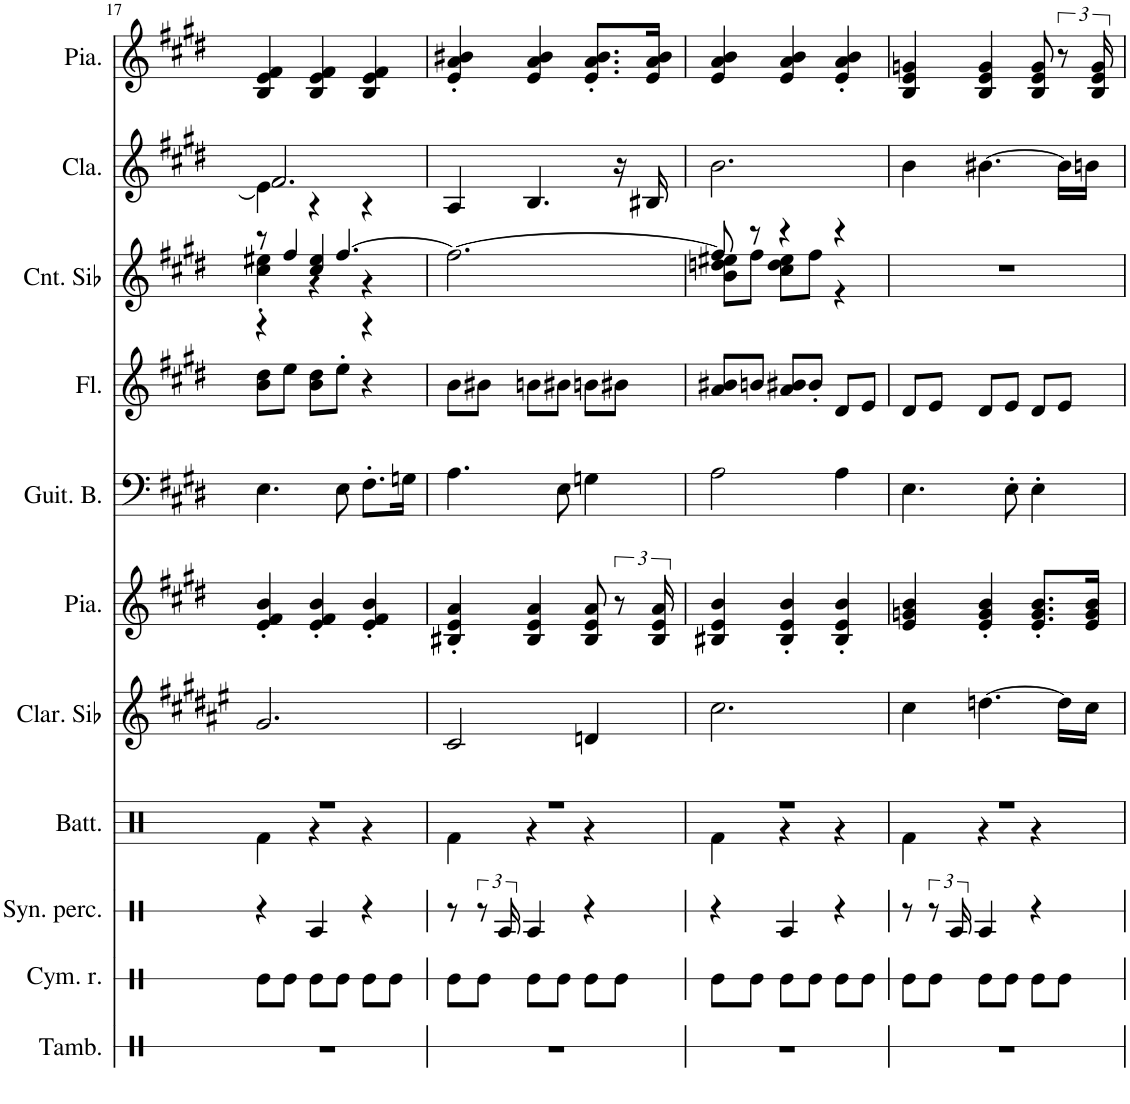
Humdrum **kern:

**kern	**kern	**kern	**kern	**kern	**kern	**kern	**kern	**kern	**kern	**kern
*part11	*part10	*part9	*part8	*part7	*part6	*part5	*part4	*part3	*part2	*part1
*staff11	*staff10	*staff9	*staff8	*staff7	*staff6	*staff5	*staff4	*staff3	*staff2	*staff1
*I"Tambourin, tambourn	*I"Cymbale ride, ride	*I"Synthétiseur de percussions, snare	*I"Batterie, bassdrum	*I"Clarinette en Sib	*I"Piano, orgue	*I"Guitare basse, basse	*I"Flûte, flute	*I"Cornet en Sib, cuivres	*I"Clavecin, harpsi	*I"Piano, piano
*I'Tamb.	*I'Cym. r.	*I'Syn. perc.	*I'Batt.	*I'Clar. Sib	*I'Pia.	*I'Guit. B.	*I'Fl.	*I'Cnt. Sib	*I'Cla.	*I'Pia.
!!LO:PB:g=z
*clefX	*clefX	*clefX	*clefX	*clefG2	*clefG2	*clefF4	*clefG2	*clefG2	*clefG2	*clefG2
*	*	*	*	*Trd1c2	*	*Trd7c12	*	*Trd1c2	*	*
*k[]	*k[]	*k[]	*k[]	*k[f#c#g#d#a#e#]	*k[f#c#g#d#]	*k[f#c#g#d#]	*k[f#c#g#d#]	*k[f#c#g#d#]	*k[f#c#g#d#]	*k[f#c#g#d#]
*M3/4	*M3/4	*M3/4	*M3/4	*M3/4	*M3/4	*M3/4	*M3/4	*M3/4	*M3/4	*M3/4
=17	=17	=17	=17	=17	=17	=17	=17	=17	=17	=17
*	*	*	*^	*	*	*	*	*^	*^	*
*	*	*	*	*	*	*	*	*	*	*^	*	*	*
2.r	8Re\L	4r	2.r	4Rf\	2.g#/	4e/' 4f#/' 4b/'	4.E\	8b\ 8dd#\L	8r	4cc#\' 4ee#X\'	4r	2.f#/	4e\]	4B/ 4e/ 4f#/
.	8Re\J	.	.	.	.	.	.	8ee\J	4ff#/	.	.	.	.	.
.	8Re\L	4RA/	.	4r	.	4e/' 4f#/' 4b/'	.	8b\ 8dd#\L	.	4r	4cc#/ 4ee#/	.	4r	4B/ 4e/ 4f#/
.	8Re\J	.	.	.	.	.	8E\	8ee'\J	[4.ff#/	.	.	.	.	.
.	8Re\L	4r	.	4r	.	4e/' 4f#/' 4b/'	8.F#'\L	4r	.	4r	4r	.	4r	4B/ 4e/ 4f#/
.	8Re\J	.	.	.	.	.	.	.	.	.	.	.	.	.
.	.	.	.	.	.	.	16Gn\Jk	.	.	.	.	.	.	.
*	*	*	*	*	*	*	*	*	*v	*v	*v	*	*	*
*	*	*	*	*	*	*	*	*	*	*v	*v	*
=18	=18	=18	=18	=18	=18	=18	=18	=18	=18	=18	=18
2.r	8Re\L	8r	2.r	4Rf\	2c#/	4B#X/' 4e/' 4a/'	4.A\	8b\L	2.ff#\_	4A/	4e/' 4a/' 4b#X/'
.	8Re\J	12r	.	.	.	.	.	8b#X\J	.	.	.
.	.	24RA/	.	.	.	.	.	.	.	.	.
.	8Re\L	4RA/	.	4r	.	4B#/ 4e/ 4a/	.	8bn\L	.	4.B/	4e/ 4a/ 4b#/
.	8Re\J	.	.	.	.	.	8E\	8b#X\J	.	.	.
.	8Re\L	4r	.	4r	4dn/	8B#/ 8e/ 8a/	4Gn\	8bn\L	.	.	8.e/' 8.a/' 8.b#/'L
.	8Re\J	.	.	.	.	12r	.	8b#X\J	.	16r	.
.	.	.	.	.	.	.	.	.	.	16B#X/	16e/ 16a/ 16b#/Jk
.	.	.	.	.	.	24B#/ 24e/ 24a/	.	.	.	.	.
=19	=19	=19	=19	=19	=19	=19	=19	=19	=19	=19	=19
*	*	*	*	*	*	*	*	*	*^	*	*
2.r	8Re\L	4r	2.r	4Rf\	2.cc#\	4B#X/ 4e/ 4b/	2A\	8a/ 8b#X/L	8ff#/]	8b\ 8ddn\ 8ee#X\L	2.b\	4e/ 4a/ 4b/
.	8Re\J	.	.	.	.	.	.	8bn/J	8r	8ff#\J	.	.
.	8Re\L	4RA/	.	4r	.	4B#/' 4e/' 4b/'	.	8a/ 8b#X/L	4r	8cc#\ 8dd\ 8ee#\L	.	4e/ 4a/ 4b/
.	8Re\J	.	.	.	.	.	.	8b#'/J	.	8ff#\J	.	.
.	8Re\L	4r	.	4r	.	4B#/' 4e/' 4b/'	4A\	8d#/L	4r	4r	.	4e/' 4a/' 4b/'
.	8Re\J	.	.	.	.	.	.	8e/J	.	.	.	.
*	*	*	*	*	*	*	*	*	*v	*v	*	*
=20	=20	=20	=20	=20	=20	=20	=20	=20	=20	=20	=20
2.r	8Re\L	8r	2.r	4Rf\	4cc#\	4e/ 4gn/ 4b/	4.E\	8d#/L	2.r	4b\	4B/ 4e/ 4gn/
.	8Re\J	12r	.	.	.	.	.	8e/J	.	.	.
.	.	24RA/	.	.	.	.	.	.	.	.	.
.	8Re\L	4RA/	.	4r	[4.ddn\	4e/' 4g/' 4b/'	.	8d#/L	.	[4.b#X\	4B/ 4e/ 4g/
.	8Re\J	.	.	.	.	.	8E'\	8e/J	.	.	.
.	8Re\L	4r	.	4r	.	8.e/' 8.g/' 8.b/'L	4E'\	8d#/L	.	.	8B/ 8e/ 8g/
.	8Re\J	.	.	.	16dd\LL]	.	.	8e/J	.	16b#\LL]	12r
.	.	.	.	.	16cc#\JJ	16e/ 16g/ 16b/Jk	.	.	.	16bn\JJ	.
.	.	.	.	.	.	.	.	.	.	.	24B/ 24e/ 24g/
*	*	*	*v	*v	*	*	*	*	*	*	*
=	=	=	=	=	=	=	=	=	=	=
*-	*-	*-	*-	*-	*-	*-	*-	*-	*-	*-
